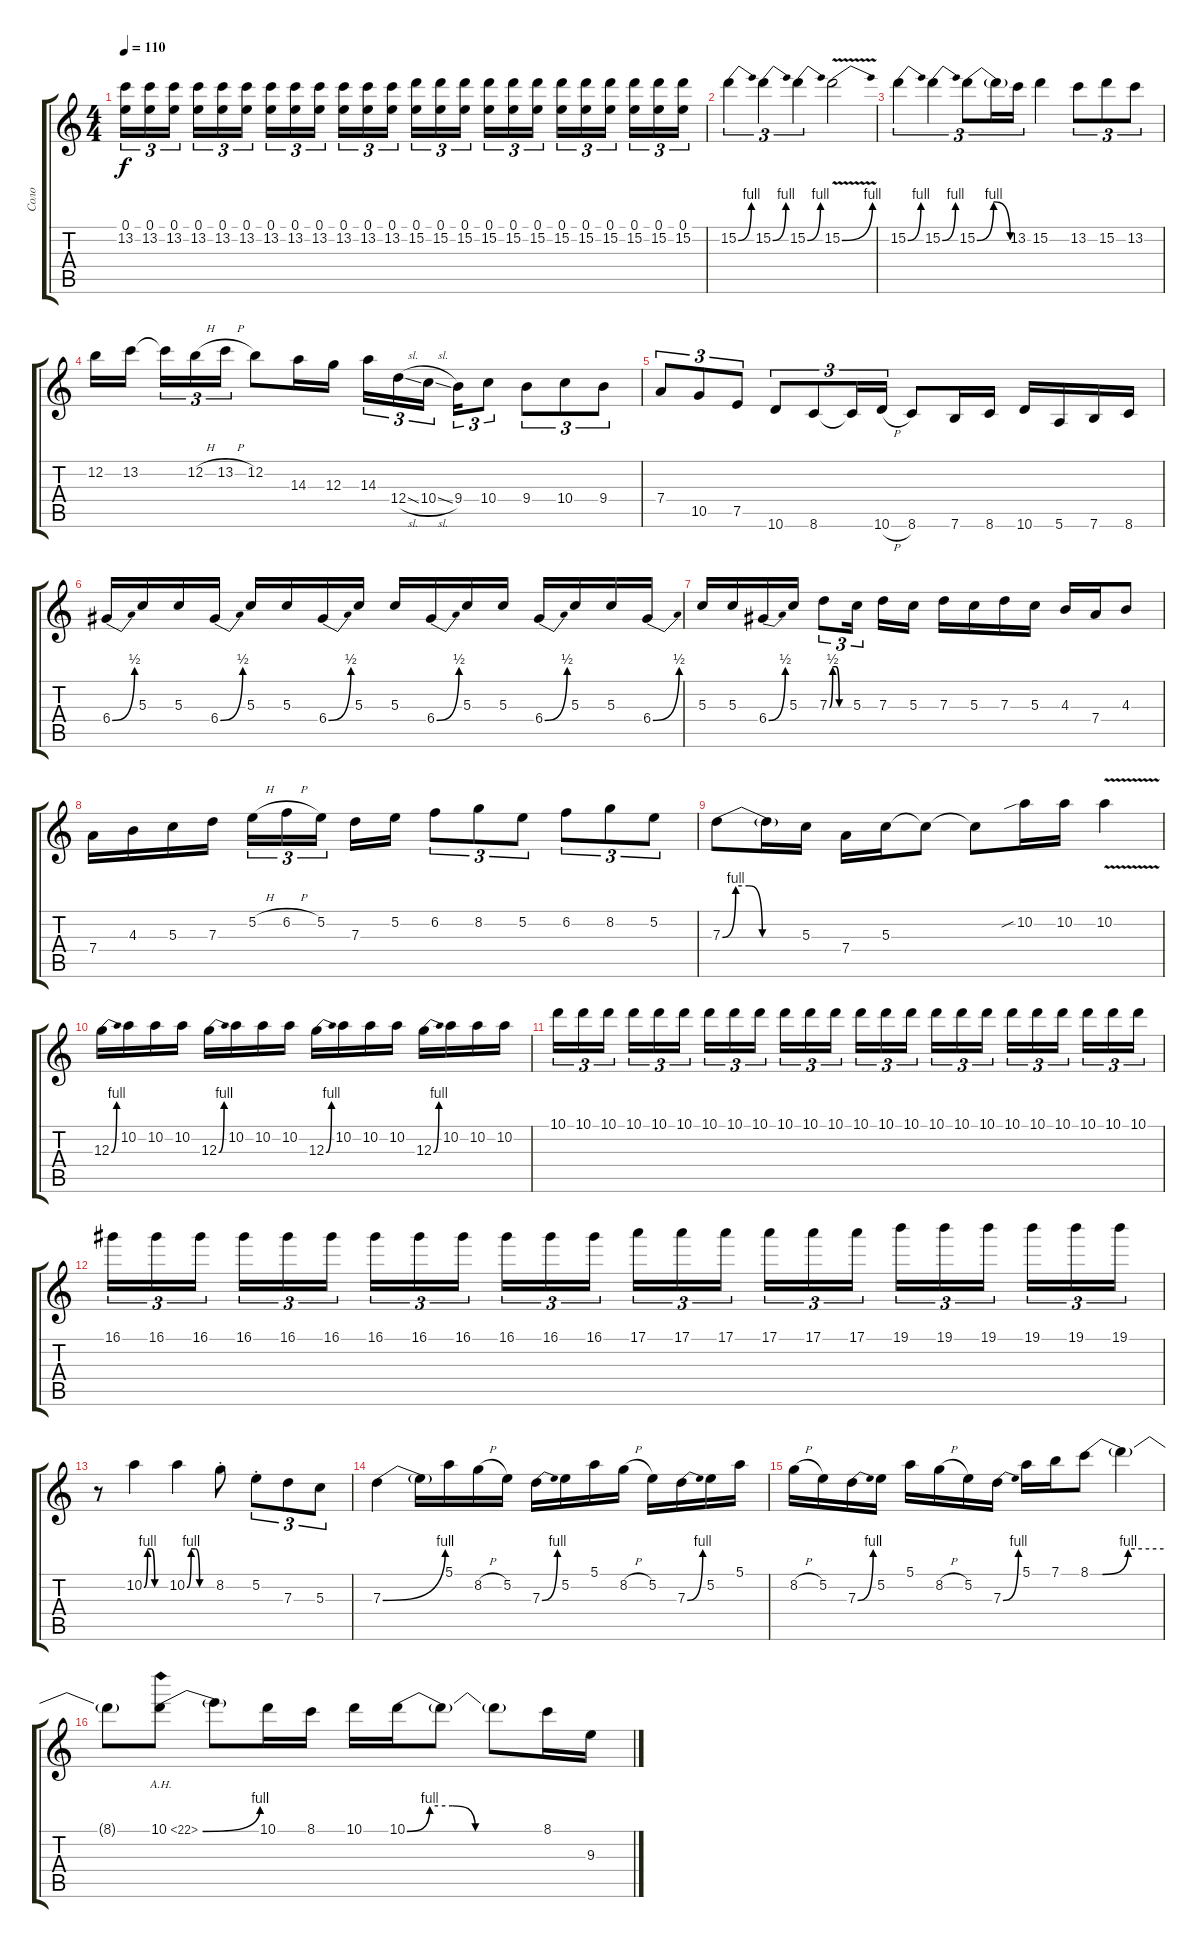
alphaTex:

\track ("Соло" "Соло") {instrument distortionguitar}
\staff {score tabs}
\tuning (E4 B3 G3 D3 A2 E2) {hide}
\ts (4 4)
\tempo 110
\clef g2
\ks c
(0.1 13.2).16{tu (3 2) dy f} (0.1 13.2).16{tu (3 2)} (0.1 13.2).16{tu (3 2) beam splitsecondary} (0.1 13.2).16{tu (3 2)} (0.1 13.2).16{tu (3 2)} (0.1 13.2).16{tu (3 2)} (0.1 13.2).16{tu (3 2)} (0.1 13.2).16{tu (3 2)} (0.1 13.2).16{tu (3 2) beam splitsecondary} (0.1 13.2).16{tu (3 2)} (0.1 13.2).16{tu (3 2)} (0.1 13.2).16{tu (3 2)} (0.1 15.2).16{tu (3 2)} (0.1 15.2).16{tu (3 2)} (0.1 15.2).16{tu (3 2) beam splitsecondary} (0.1 15.2).16{tu (3 2)} (0.1 15.2).16{tu (3 2)} (0.1 15.2).16{tu (3 2)} (0.1 15.2).16{tu (3 2)} (0.1 15.2).16{tu (3 2)} (0.1 15.2).16{tu (3 2) beam splitsecondary} (0.1 15.2).16{tu (3 2)} (0.1 15.2).16{tu (3 2)} (0.1 15.2).16{tu (3 2)} |
15.2{be (bend 0 0 60 4)}.4{tu (3 2)} 15.2{be (bend 0 0 60 4)}.4{tu (3 2)} 15.2{be (bend 0 0 60 4)}.4{tu (3 2)} 15.2{be (bend 0 0 60 4) v}.2 |
15.2{be (bend 0 0 60 4)}.4{tu (3 2)} 15.2{be (bend 0 0 60 4)}.4{tu (3 2)} 15.2{be (bendrelease 0 0 10 4 30 4 60 0)}.8{tu (3 2)} 15.2{t}.16{tu (3 2)} 13.2.16{tu (3 2)} 15.2.4 13.2.8{tu (3 2)} 15.2.8{tu (3 2)} 13.2.8{tu (3 2)} |
12.2.16 13.2.16{beam splitsecondary} 13.2{t}.16{tu (3 2)} 12.2{h}.16{tu (3 2)} 13.2{h}.16{tu (3 2)} 12.2.8 14.3.16 12.3.16 14.3.16{tu (3 2)} 12.4{sl}.16{tu (3 2)} 10.4{sl}.16{tu (3 2) beam splitsecondary} 9.4.16{tu (3 2)} 10.4.8{tu (3 2)} 9.4.8{tu (3 2)} 10.4.8{tu (3 2)} 9.4.8{tu (3 2)} |
7.4.8{tu (3 2)} 10.5.8{tu (3 2)} 7.5.8{tu (3 2)} 10.6.8{tu (3 2)} 8.6.8{tu (3 2)} 8.6{t}.16{tu (3 2)} 10.6{h}.16{tu (3 2)} 8.6.8 7.6.16 8.6.16 10.6.16 5.6.16 7.6.16 8.6.16 |
6.4{be (bend 0 0 60 2)}.16 5.3.16 5.3.16 6.4{be (bend 0 0 60 2)}.16 5.3.16 5.3.16 6.4{be (bend 0 0 60 2)}.16 5.3.16 5.3.16 6.4{be (bend 0 0 60 2)}.16 5.3.16 5.3.16 6.4{be (bend 0 0 60 2)}.16 5.3.16 5.3.16 6.4{be (bend 0 0 60 2)}.16 |
5.3.16 5.3.16 6.4{be (bend 0 0 60 2)}.16 5.3.16 7.3{be (custom 0 0 10 2 20 2 30 0 60 0)}.8{tu (3 2)} 5.3.16{tu (3 2) beam splitsecondary} 7.3.16 5.3.16 7.3.16 5.3.16 7.3.16 5.3.16 4.3.16 7.4.16 4.3.8 |
7.4.16 4.3.16 5.3.16 7.3.16 5.2{h}.16{tu (3 2)} 6.2{h}.16{tu (3 2)} 5.2.16{tu (3 2) beam splitsecondary} 7.3.16 5.2.16 6.2.8{tu (3 2)} 8.2.8{tu (3 2)} 5.2.8{tu (3 2)} 6.2.8{tu (3 2)} 8.2.8{tu (3 2)} 5.2.8{tu (3 2)} |
7.3{be (custom 0 0 10 4 20 4 30 0 60 0)}.8 7.3{t}.16 5.3.16 7.4.16 5.3.16 5.3{t}.8 5.3{t}.8 10.2{sib}.16 10.2.16 10.2{v}.4 |
12.3{be (bend 0 0 60 4)}.16 10.2.16 10.2.16 10.2.16 12.3{be (bend 0 0 60 4)}.16 10.2.16 10.2.16 10.2.16 12.3{be (bend 0 0 60 4)}.16 10.2.16 10.2.16 10.2.16 12.3{be (bend 0 0 60 4)}.16 10.2.16 10.2.16 10.2.16 |
10.1.16{tu (3 2)} 10.1.16{tu (3 2)} 10.1.16{tu (3 2) beam splitsecondary} 10.1.16{tu (3 2)} 10.1.16{tu (3 2)} 10.1.16{tu (3 2)} 10.1.16{tu (3 2)} 10.1.16{tu (3 2)} 10.1.16{tu (3 2) beam splitsecondary} 10.1.16{tu (3 2)} 10.1.16{tu (3 2)} 10.1.16{tu (3 2)} 10.1.16{tu (3 2)} 10.1.16{tu (3 2)} 10.1.16{tu (3 2) beam splitsecondary} 10.1.16{tu (3 2)} 10.1.16{tu (3 2)} 10.1.16{tu (3 2)} 10.1.16{tu (3 2)} 10.1.16{tu (3 2)} 10.1.16{tu (3 2) beam splitsecondary} 10.1.16{tu (3 2)} 10.1.16{tu (3 2)} 10.1.16{tu (3 2)} |
16.1.16{tu (3 2)} 16.1.16{tu (3 2)} 16.1.16{tu (3 2) beam splitsecondary} 16.1.16{tu (3 2)} 16.1.16{tu (3 2)} 16.1.16{tu (3 2)} 16.1.16{tu (3 2)} 16.1.16{tu (3 2)} 16.1.16{tu (3 2) beam splitsecondary} 16.1.16{tu (3 2)} 16.1.16{tu (3 2)} 16.1.16{tu (3 2)} 17.1.16{tu (3 2)} 17.1.16{tu (3 2)} 17.1.16{tu (3 2) beam splitsecondary} 17.1.16{tu (3 2)} 17.1.16{tu (3 2)} 17.1.16{tu (3 2)} 19.1.16{tu (3 2)} 19.1.16{tu (3 2)} 19.1.16{tu (3 2) beam splitsecondary} 19.1.16{tu (3 2)} 19.1.16{tu (3 2)} 19.1.16{tu (3 2)} |
r.8 10.2{be (custom 0 0 10 4 20 4 30 0 60 0)}.4 10.2{be (custom 0 0 10 4 20 4 30 0 60 0)}.4 8.2{st}.8 5.2{st}.8{tu (3 2)} 7.3.8{tu (3 2)} 5.3.8{tu (3 2)} |
7.3{be (bend 0 0 60 4)}.4 7.3{t}.16 5.1.16 8.2{h}.16 5.2.16 7.3{be (bend 0 0 60 4)}.16 5.2.16 5.1.16 8.2{h}.16 5.2.16 7.3{be (bend 0 0 60 4)}.16 5.2.16 5.1.16 |
8.2{h}.16 5.2.16 7.3{be (bend 0 0 60 4)}.16 5.2.16 5.1.16 8.2{h}.16 5.2.16 7.3{be (bend 0 0 60 4)}.16 5.1.16 7.1.16 8.1{be (custom 0 0 10 0 31 4 60 4)}.8 8.1{t}.4 |
8.1{t}.8 10.1{be (bend 0 0 60 4) ah 12}.8 10.1{t}.8 10.1.16 8.1.16 10.1.16 10.1{be (custom 0 0 10 4 20 4 30 0 60 0)}.16 10.1{t}.8 10.1{t}.8 8.1.16 9.3.16
